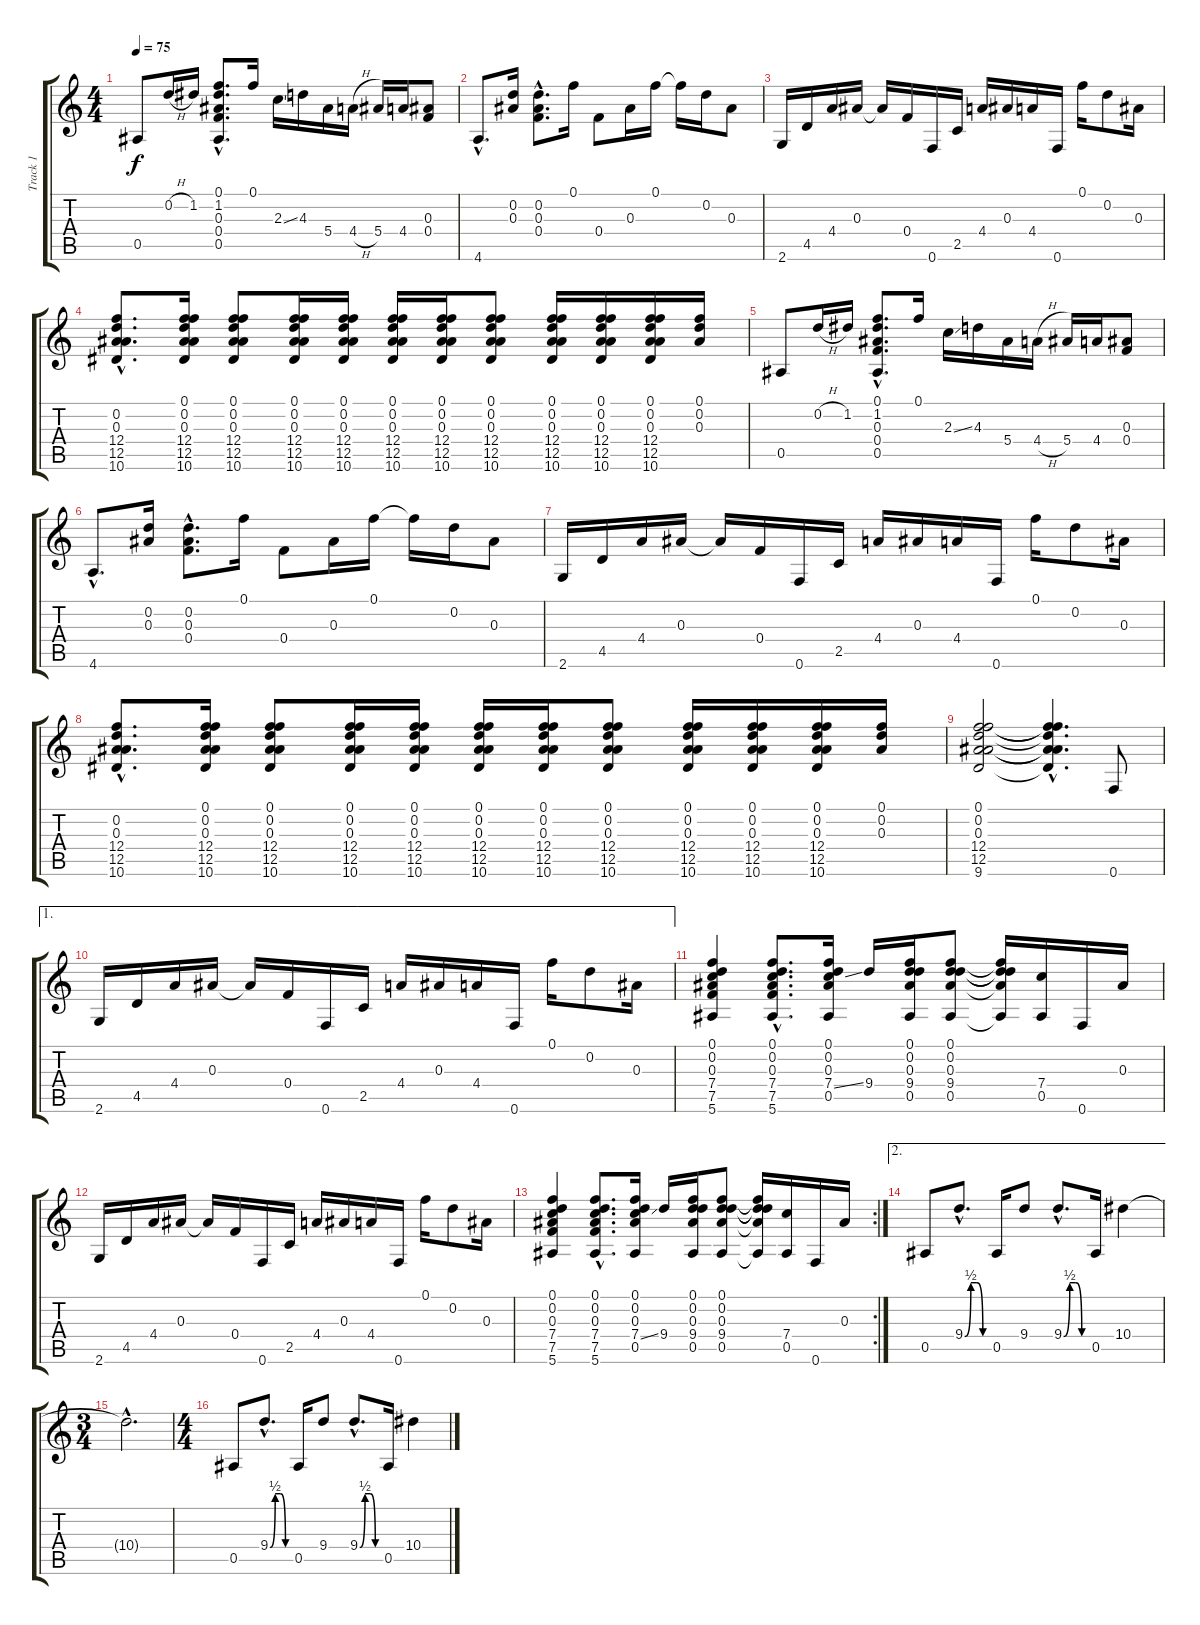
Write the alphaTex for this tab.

\track ("Track 1" "Track 1") {instrument electricguitarclean}
\staff {score tabs}
\tuning (F4 D4 Bb3 F3 Bb2 F2) {hide}
\ts (4 4)
\tempo 75
\clef g2
\ks c
0.5.8{dy f} 0.2{h}.16 1.2.16 (0.1{hac} 1.2{hac} 0.3{hac} 0.4{hac} 0.5{hac}).8{d} 0.1.16 2.3{ss}.16 4.3.16 5.4.16 4.4{h}.16 5.4.16 4.4.16 (0.3 0.4).8 |
4.6{hac}.8{d} (0.2 0.3).16 (0.2{hac} 0.3{hac} 0.4{hac}).8{d} 0.1.16 0.4.8 0.3.16 0.1.16 0.1{t}.16 0.2.16 0.3.8 |
2.6.16 4.5.16 4.4.16 0.3.16 0.3{t}.16 0.4.16 0.6.16 2.5.16 4.4.16 0.3.16 4.4.16 0.6.16 0.1.16 0.2.8 0.3.16 |
(0.2{hac} 0.3{hac} 12.4{hac} 12.5{hac} 10.6{hac}).8{d} (0.1 0.2 0.3 12.4 12.5 10.6).16 (0.1 0.2 0.3 12.4 12.5 10.6).8 (0.1 0.2 0.3 12.4 12.5 10.6).16 (0.1 0.2 0.3 12.4 12.5 10.6).16 (0.1 0.2 0.3 12.4 12.5 10.6).16 (0.1 0.2 0.3 12.4 12.5 10.6).16 (0.1 0.2 0.3 12.4 12.5 10.6).8 (0.1 0.2 0.3 12.4 12.5 10.6).16 (0.1 0.2 0.3 12.4 12.5 10.6).16 (0.1 0.2 0.3 12.4 12.5 10.6).16 (0.1 0.2 0.3).16 |
0.5.8 0.2{h}.16 1.2.16 (0.1{hac} 1.2{hac} 0.3{hac} 0.4{hac} 0.5{hac}).8{d} 0.1.16 2.3{ss}.16 4.3.16 5.4.16 4.4{h}.16 5.4.16 4.4.16 (0.3 0.4).8 |
4.6{hac}.8{d} (0.2 0.3).16 (0.2{hac} 0.3{hac} 0.4{hac}).8{d} 0.1.16 0.4.8 0.3.16 0.1.16 0.1{t}.16 0.2.16 0.3.8 |
2.6.16 4.5.16 4.4.16 0.3.16 0.3{t}.16 0.4.16 0.6.16 2.5.16 4.4.16 0.3.16 4.4.16 0.6.16 0.1.16 0.2.8 0.3.16 |
(0.2{hac} 0.3{hac} 12.4{hac} 12.5{hac} 10.6{hac}).8{d} (0.1 0.2 0.3 12.4 12.5 10.6).16 (0.1 0.2 0.3 12.4 12.5 10.6).8 (0.1 0.2 0.3 12.4 12.5 10.6).16 (0.1 0.2 0.3 12.4 12.5 10.6).16 (0.1 0.2 0.3 12.4 12.5 10.6).16 (0.1 0.2 0.3 12.4 12.5 10.6).16 (0.1 0.2 0.3 12.4 12.5 10.6).8 (0.1 0.2 0.3 12.4 12.5 10.6).16 (0.1 0.2 0.3 12.4 12.5 10.6).16 (0.1 0.2 0.3 12.4 12.5 10.6).16 (0.1 0.2 0.3).16 |
(0.1 0.2 0.3 12.4 12.5 9.6).2 (0.1{hac t} 0.2{hac t} 0.3{hac t} 12.4{hac t} 12.5{hac t} 9.6{hac t}).4{d} 0.6.8 |
\ae 1
2.6.16 4.5.16 4.4.16 0.3.16 0.3{t}.16 0.4.16 0.6.16 2.5.16 4.4.16 0.3.16 4.4.16 0.6.16 0.1.16 0.2.8 0.3.16 |
(0.1 0.2 0.3 7.4 7.5 5.6).4 (0.1{hac} 0.2{hac} 0.3{hac} 7.4{hac} 7.5{hac} 5.6{hac}).8{d} (0.1 0.2 0.3 7.4{ss} 0.5).16 9.4.16 (0.1 0.2 0.3 9.4 0.5).16 (0.1 0.2 0.3 9.4 0.5).8 (0.1{t} 0.2{t} 0.3{t} 9.4{t} 0.5{t}).16 (7.4 0.5).16 0.6.16 0.3.16 |
2.6.16 4.5.16 4.4.16 0.3.16 0.3{t}.16 0.4.16 0.6.16 2.5.16 4.4.16 0.3.16 4.4.16 0.6.16 0.1.16 0.2.8 0.3.16 |
\rc 2
(0.1 0.2 0.3 7.4 7.5 5.6).4 (0.1{hac} 0.2{hac} 0.3{hac} 7.4{hac} 7.5{hac} 5.6{hac}).8{d} (0.1 0.2 0.3 7.4{ss} 0.5).16 9.4.16 (0.1 0.2 0.3 9.4 0.5).16 (0.1 0.2 0.3 9.4 0.5).8 (0.1{t} 0.2{t} 0.3{t} 9.4{t} 0.5{t}).16 (7.4 0.5).16 0.6.16 0.3.16 |
\ae 2
0.5.8 9.4{be (custom 0 0 15 2 30 2 45 0 60 0) hac}.8{d} 0.5.16 9.4.8 9.4{be (custom 0 0 15 2 30 2 45 0 60 0) hac}.8{d} 0.5.16 10.4.4 |
\ts (3 4)
10.4{hac t}.2{d} |
\ts (4 4)
0.5.8 9.4{be (custom 0 0 15 2 30 2 45 0 60 0) hac}.8{d} 0.5.16 9.4.8 9.4{be (custom 0 0 15 2 30 2 45 0 60 0) hac}.8{d} 0.5.16 10.4.4
